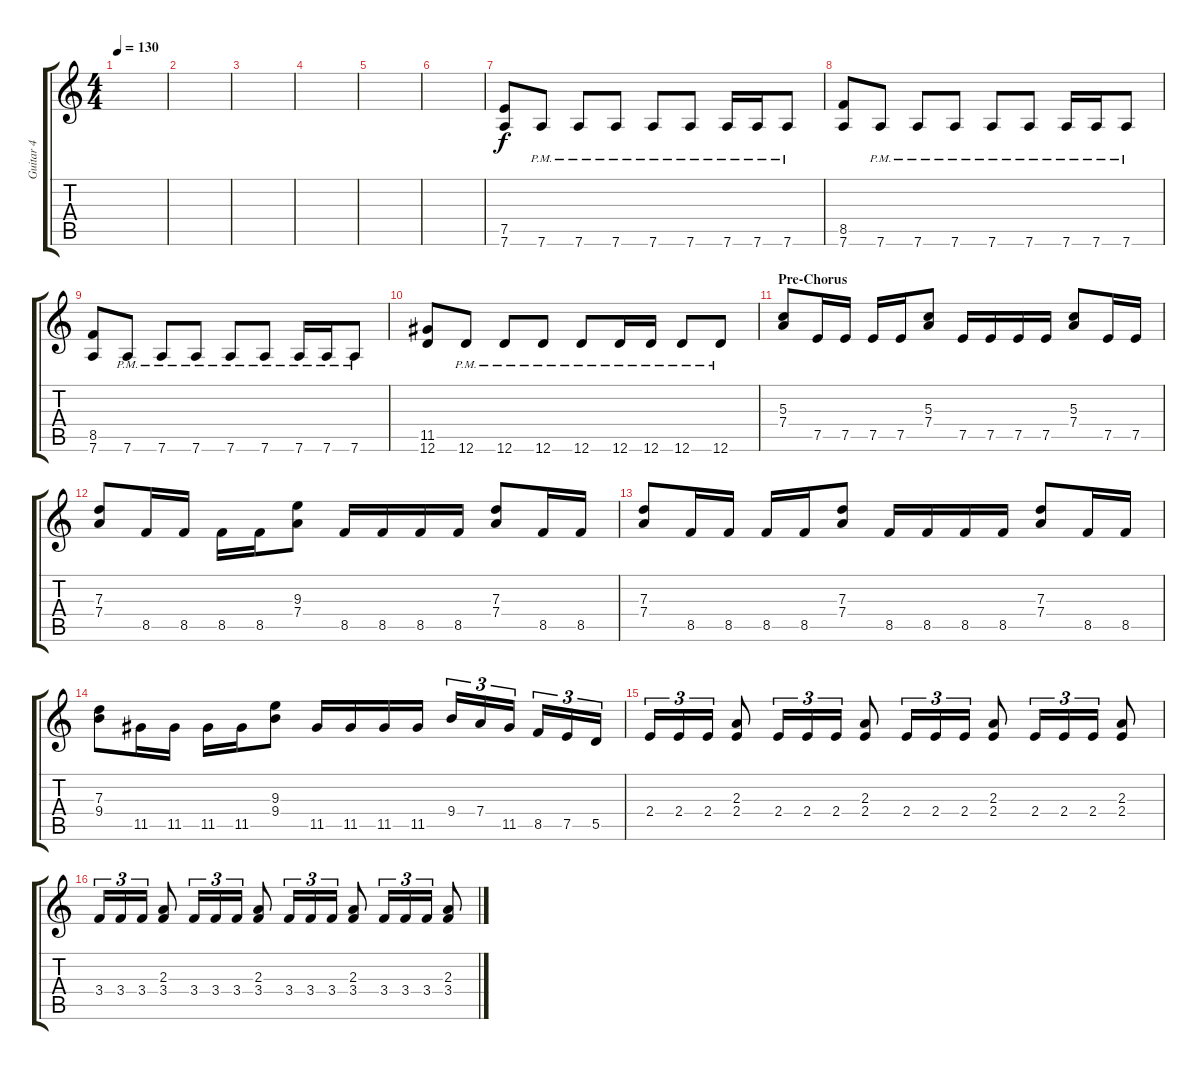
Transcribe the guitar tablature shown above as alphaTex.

\track ("Guitar 4" "Guitar 4") {instrument distortionguitar}
\staff {score tabs}
\tuning (E4 B3 G3 D3 A2 D2) {hide}
\ts (4 4)
\tempo 130
\clef g2
\ks c
|
|
|
|
|
|
\section ("" "")
(7.5 7.6).8{volume 13} 7.6{pm}.8 7.6{pm}.8 7.6{pm}.8 7.6{pm}.8 7.6{pm}.8 7.6{pm}.16 7.6{pm}.16 7.6{pm}.8 |
(8.5 7.6).8 7.6{pm}.8 7.6{pm}.8 7.6{pm}.8 7.6{pm}.8 7.6{pm}.8 7.6{pm}.16 7.6{pm}.16 7.6{pm}.8 |
(8.5 7.6).8 7.6{pm}.8 7.6{pm}.8 7.6{pm}.8 7.6{pm}.8 7.6{pm}.8 7.6{pm}.16 7.6{pm}.16 7.6{pm}.8 |
(11.5 12.6).8 12.6{pm}.8 12.6{pm}.8 12.6{pm}.8 12.6{pm}.8 12.6{pm}.16 12.6{pm}.16 12.6{pm}.8 12.6{pm}.8 |
\section ("" "Pre-Chorus")
(5.3 7.4).8{volume 13} 7.5.16 7.5.16 7.5.16 7.5.16 (5.3 7.4).8 7.5.16 7.5.16 7.5.16 7.5.16 (5.3 7.4).8 7.5.16 7.5.16 |
(7.3 7.4).8 8.5.16 8.5.16 8.5.16 8.5.16 (9.3 7.4).8 8.5.16 8.5.16 8.5.16 8.5.16 (7.3 7.4).8 8.5.16 8.5.16 |
(7.3 7.4).8 8.5.16 8.5.16 8.5.16 8.5.16 (7.3 7.4).8 8.5.16 8.5.16 8.5.16 8.5.16 (7.3 7.4).8 8.5.16 8.5.16 |
(7.3 9.4).8 11.5.16 11.5.16 11.5.16 11.5.16 (9.3 9.4).8 11.5.16 11.5.16 11.5.16 11.5.16 9.4.16{tu (3 2)} 7.4.16{tu (3 2)} 11.5.16{tu (3 2)} 8.5.16{tu (3 2)} 7.5.16{tu (3 2)} 5.5.16{tu (3 2)} |
2.4.16{tu (3 2)} 2.4.16{tu (3 2)} 2.4.16{tu (3 2)} (2.3 2.4).8 2.4.16{tu (3 2)} 2.4.16{tu (3 2)} 2.4.16{tu (3 2)} (2.3 2.4).8 2.4.16{tu (3 2)} 2.4.16{tu (3 2)} 2.4.16{tu (3 2)} (2.3 2.4).8 2.4.16{tu (3 2)} 2.4.16{tu (3 2)} 2.4.16{tu (3 2)} (2.3 2.4).8 |
3.4.16{tu (3 2)} 3.4.16{tu (3 2)} 3.4.16{tu (3 2)} (2.3 3.4).8 3.4.16{tu (3 2)} 3.4.16{tu (3 2)} 3.4.16{tu (3 2)} (2.3 3.4).8 3.4.16{tu (3 2)} 3.4.16{tu (3 2)} 3.4.16{tu (3 2)} (2.3 3.4).8 3.4.16{tu (3 2)} 3.4.16{tu (3 2)} 3.4.16{tu (3 2)} (2.3 3.4).8
